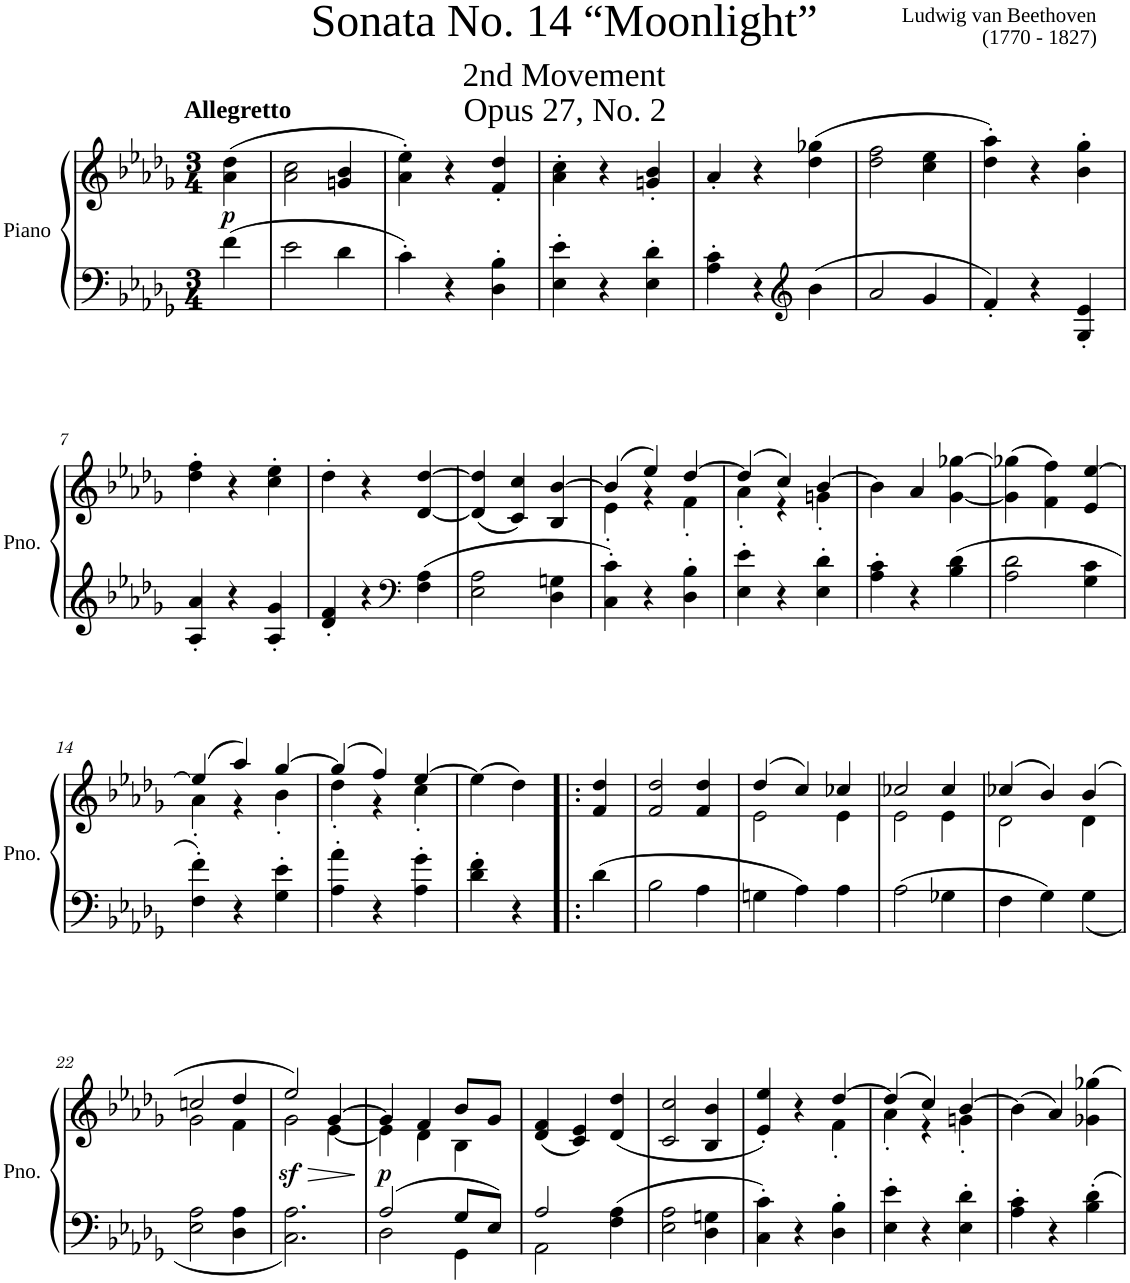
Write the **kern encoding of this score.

**kern	**kern	**dynam
*part1	*part1	*part1
*staff2	*staff1	*staff1/2
*I"Piano	*	*
*I'Pno.	*	*
*clefF4	*clefG2	*
*k[b-e-a-d-g-]	*k[b-e-a-d-g-]	*
*M3/4	*M3/4	*
=	=	=
!	!LO:TX:a:B:t=Allegretto	!
!	!	!LO:DY:b
4f\	(4a-\ 4dd-\	p
=1	=1	=1
2e-\	2a-\ 2cc\	.
4d-\	4gn/ 4b-/	.
=2	=2	=2
4c'\	4a-\' 4ee-\')	.
4r	4r	.
4D-\' 4B-\'	4f/' 4dd-/'	.
=3	=3	=3
4E-\' 4e-\'	4a-\' 4cc\'	.
4r	4r	.
4E-\' 4d-\'	4gn/' 4b-/'	.
=4	=4	=4
4A-\' 4c\'	4a-'/	.
4r	4r	.
*clefG2	*	*
4b-\	(4dd-\ 4gg-X\	.
=5	=5	=5
2a-/	2dd-\ 2ff\	.
4g-/	4cc\ 4ee-\	.
=6	=6	=6
4f'/	4dd-\' 4aa-\')	.
4r	4r	.
4G-/' 4e-/'	4b-\' 4gg-\'	.
!!LO:LB:g=z
=7	=7	=7
4A-/' 4a-/'	4dd-\' 4ff\'	.
4r	4r	.
4A-/' 4g-/'	4cc\' 4ee-\'	.
=8	=8	=8
4d-/' 4f/'	4dd-'\	.
4r	4r	.
*clefF4	*	*
4F\ 4A-\	[4d-/ [>4dd-/	.
=9	=9	=9
2E-\ 2A-\	(4d-/] 4dd-/]	.
.	4c/ 4cc/)	.
4D-\ 4Gn\	4B-/ [4b-/	.
=10	=10	=10
*	*^	*
4C\' 4c\'	(4b-/]	4e-'\	.
4r	4ee-/)	4r	.
4D-\' 4B-\'	[4dd-/	4f'\	.
=11	=11	=11	=11
4E-\' 4e-\'	(4dd-/]	4a-'\	.
4r	4cc/)	4r	.
4E-\' 4d-\'	[4b-/	4gn'\	.
*	*v	*v	*
=12	=12	=12
4A-\' 4c\'	4b-\]	.
4r	4a-/	.
4B-\ 4d-\	[<4g-\ [4gg-X\	.
=13	=13	=13
2A-\ 2d-\	(4g-\] 4gg-X\]	.
.	4f\ 4ff\)	.
4G-\ 4c\	4e-/ [4ee-/	.
!!LO:LB:g=z
=14	=14	=14
*	*^	*
4F\' 4f\'	(4ee-/]	4a-'\	.
4r	4aa-/)	4r	.
4G-\' 4e-\'	[4gg-/	4b-'\	.
=15	=15	=15	=15
4A-\' 4a-\'	(4gg-/]	4dd-'\	.
4r	4ff/)	4r	.
4A-\' 4g-\'	[4ee-/	4cc'\	.
*	*v	*v	*
=16	=16	=16
*M2/4	*M2/4	*
4d-\' 4f\'	(4ee-\]	.
4r	4dd-\)	.
=17!|:	=17!|:	=17!|:
*M1/4	*M1/4	*
4d-\	4f/ 4dd-/	.
=18	=18	=18
*M3/4	*M3/4	*
2B-\	2f/ 2dd-/	.
4A-\	4f/ 4dd-/	.
=19	=19	=19
*	*^	*
4Gn\	(4dd-/	2e-\	.
4A-\	4cc/)	.	.
4A-\	4cc-X/	4e-\	.
=20	=20	=20	=20
2A-\	2cc-X/	2e-\	.
4G-X\	4cc-/	4e-\	.
=21	=21	=21	=21
4F\	(4cc-X/	2d-\	.
4G-\	4b-/)	.	.
4G-\	(4b-/	4d-\	.
!!LO:LB:g=z	!!
=22	=22	=22	=22
2E-\ 2A-\	2ccn/	2g-\	.
4D-\ 4A-\	4dd-/	4f\	.
=23	=23	=23	=23
!	!	!	!LO:HP:b
!	!	!	!LO:DY:n=1:b
2.C\ 2.A-\	2ee-/)	2g-\	> sf
.	[4g-/	[4e-\	.
*	*v	*v	*
.	.	]
=24	=24	=24
*^	*^	*
!	!	!	!	!LO:DY:b
2A-/	2D-\	4g-/]	4e-\]	p
.	.	4f/	4d-\	.
8G-/L	4GG-\	8b-/L	4B-\	.
8E-/J	.	8g-/J	.	.
*	*	*v	*v	*
=25	=25	=25	=25
2A-/	2AA-\	(4d-/ 4f/	.
.	.	4c/ 4e-/)	.
4F\ 4A-\	4ryy	(4d-/ 4dd-/	.
*v	*v	*	*
=26	=26	=26
2E-\ 2A-\	2c/ 2cc/	.
4D-\ 4Gn\	4B-/ 4b-/	.
=27	=27	=27
*	*^	*
4C\' 4c\'	4e-/' 4ee-/')	2ryy	.
4r	4r	.	.
4D-\' 4B-\'	[4dd-/	4f'\	.
=28	=28	=28	=28
4E-\' 4e-\'	(4dd-/]	4a-'\	.
4r	4cc/)	4r	.
4E-\' 4d-\'	[4b-/	4gn'\	.
*	*v	*v	*
=29	=29	=29
4A-\' 4c\'	(4b-\]	.
4r	4a-/)	.
4B-\' 4d-\'	4g-X\ 4gg-X\	.
=	=	=
*-	*-	*-
